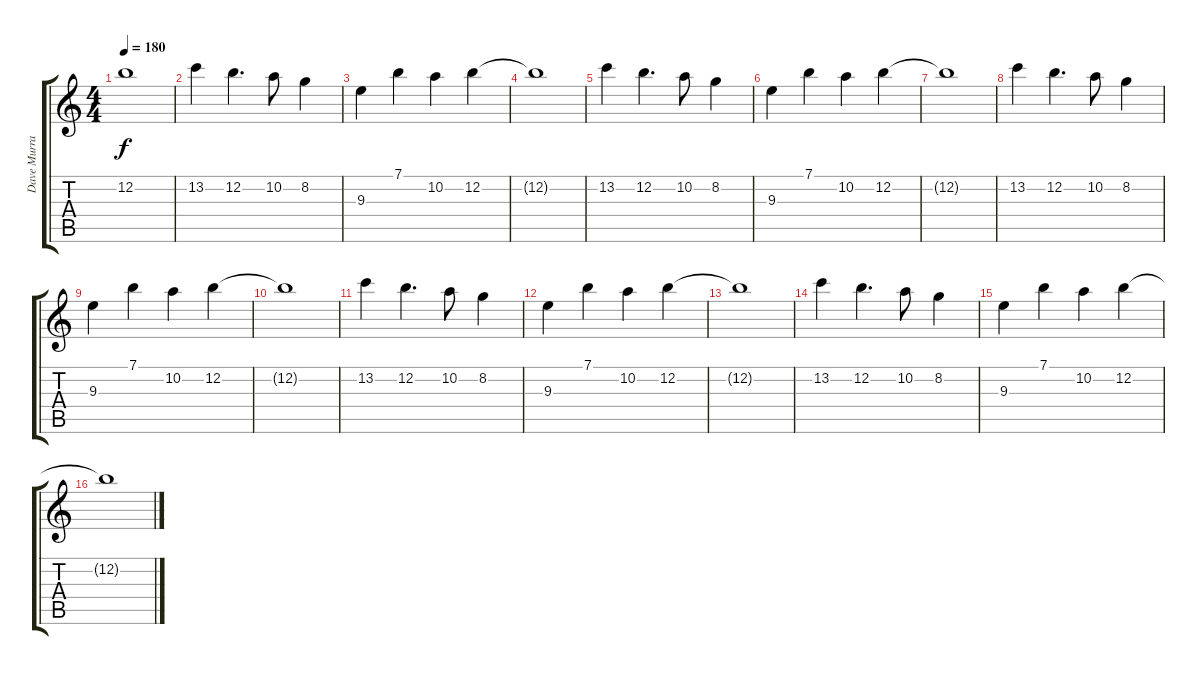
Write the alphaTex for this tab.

\track ("Dave Murray" "Dave Murra") {instrument electricguitarjazz}
\staff {score tabs}
\tuning (E4 B3 G3 D3 A2 E2) {hide}
\ts (4 4)
\tempo 180
\clef g2
\ks c
12.2{t}.1{dy f} |
13.2.4 12.2.4{d} 10.2.8 8.2.4 |
9.3.4{volume 14 instrument distortionguitar} 7.1.4 10.2.4 12.2.4 |
12.2{t}.1 |
13.2.4 12.2.4{d} 10.2.8 8.2.4 |
9.3.4 7.1.4 10.2.4 12.2.4 |
12.2{t}.1 |
13.2.4 12.2.4{d} 10.2.8 8.2.4 |
9.3.4{volume 14 instrument distortionguitar} 7.1.4 10.2.4 12.2.4 |
12.2{t}.1 |
13.2.4 12.2.4{d} 10.2.8 8.2.4 |
9.3.4 7.1.4 10.2.4 12.2.4 |
12.2{t}.1 |
13.2.4 12.2.4{d} 10.2.8 8.2.4 |
9.3.4{volume 14 instrument distortionguitar} 7.1.4 10.2.4 12.2.4 |
12.2{t}.1
